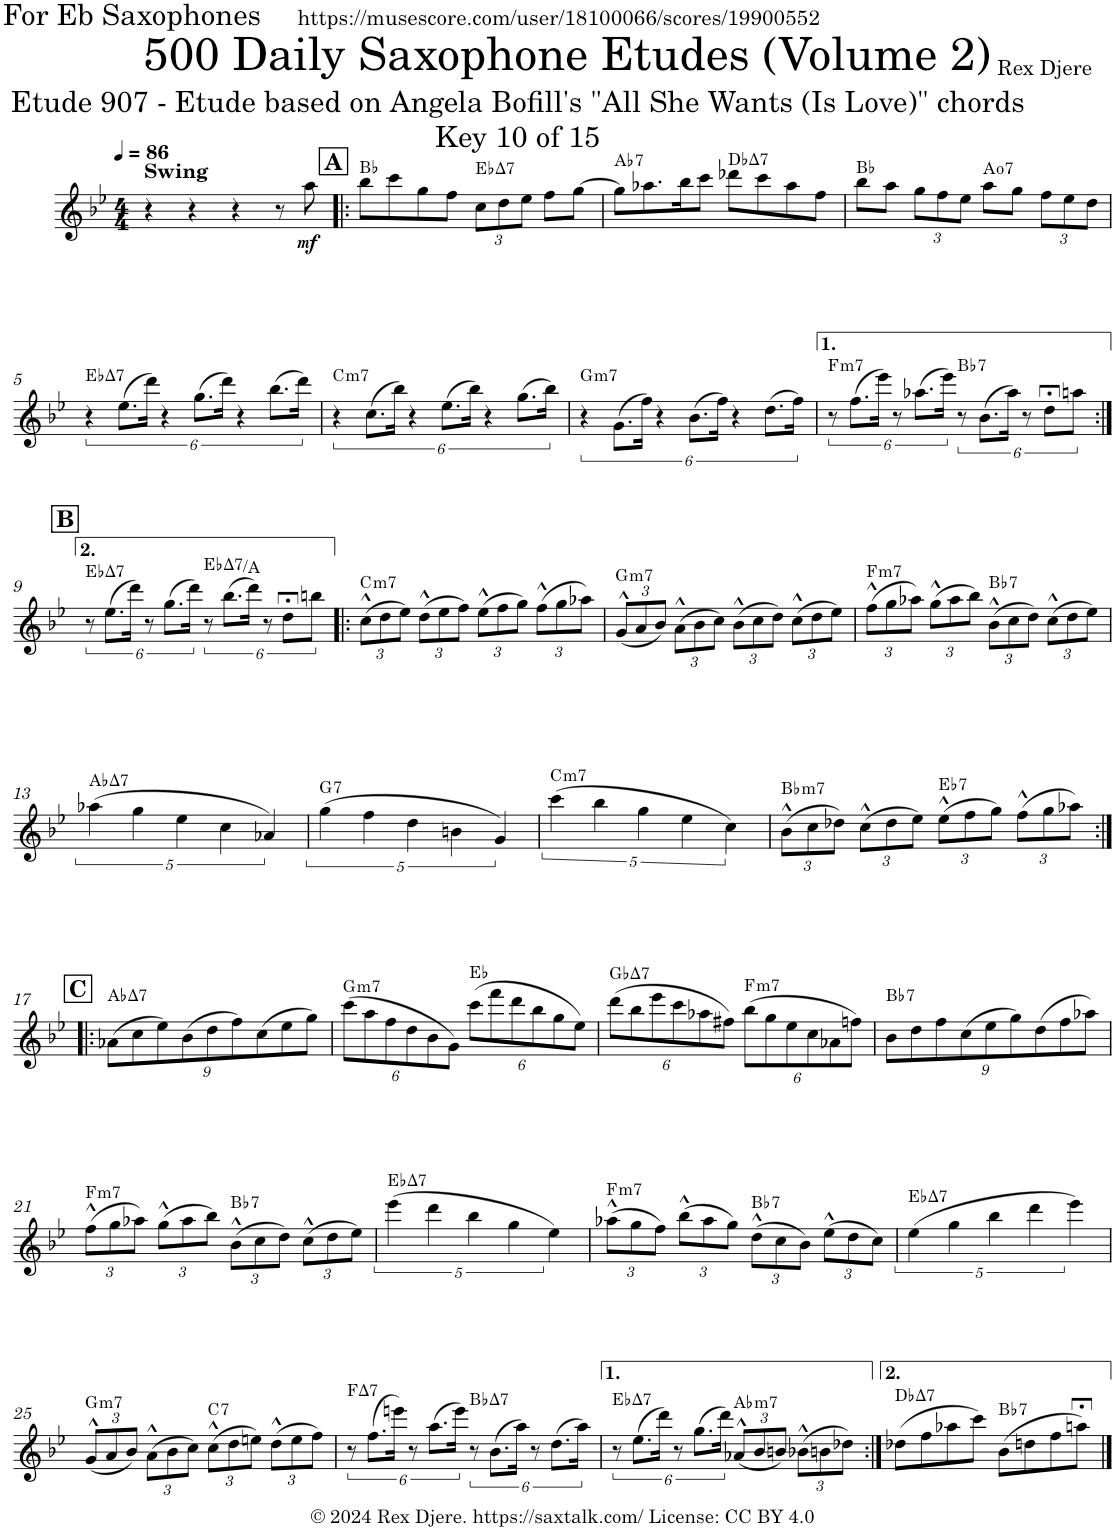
**kern	**dynam	**harte
*part1	*part1	*part1
*staff1	*staff1	*
*I"Alto Saxophone	*	*
*I'A. Sax.	*	*
*clefG2	*	*
*Trd5c9	*	*
*k[b-e-]	*	*
*M4/4	*	*
*MM86	*	*
=1	=1	=1
!LO:TX:a:B:t=Swing	!	!
4r	.	.
4r	.	.
4r	.	.
8r	.	.
!	!LO:DY:b	!
8aa\	mf	.
!!LO:REH:place=s1:a:B:cj:fs=14:t=A
=2!|:	=2!|:	=2!|:
8bb-\L	.	Bb:maj
8ccc\	.	.
8gg\	.	.
8ff\J	.	.
*Xbrackettup	*	*
!	!	!LO:H:kt=7
12cc\L	.	Eb:maj7
12dd\	.	.
12ee-\J	.	.
8ff\L	.	.
[8gg\J	.	.
=3	=3	=3
!	!	!LO:H:kt=7
8gg\L]	.	Ab:7
8.aa-X\	.	.
16bb-\K	.	.
8ccc\J	.	.
!	!	!LO:H:kt=7
8ddd-X\L	.	Db:maj7
8ccc\	.	.
8aa-\	.	.
8ff\J	.	.
=4	=4	=4
8bb-\L	.	Bb:maj
8aa\J	.	.
12gg\L	.	.
12ff\	.	.
12ee-\J	.	.
!	!	!LO:H:kt=7
8aa\L	.	A:dim7
8gg\J	.	.
12ff\L	.	.
12ee-\	.	.
12dd\J	.	.
!!LO:LB:g=z
=5	=5	=5
*brackettup	*	*
!	!	!LO:H:kt=7
6r	.	Eb:maj7
(12.ee-\L	.	.
24ddd\Jk)	.	.
6r	.	.
(12.gg\L	.	.
24ddd\Jk)	.	.
6r	.	.
(12.bb-\L	.	.
24ddd\Jk)	.	.
=6	=6	=6
!	!	!LO:H:kt=m7
6r	.	C:min7
(12.cc\L	.	.
24bb-\Jk)	.	.
6r	.	.
(12.ee-\L	.	.
24bb-\Jk)	.	.
6r	.	.
(12.gg\L	.	.
24bb-\Jk)	.	.
=7	=7	=7
!	!	!LO:H:kt=m7
6r	.	G:min7
(12.g\L	.	.
24ff\Jk)	.	.
6r	.	.
(12.b-\L	.	.
24ff\Jk)	.	.
6r	.	.
(12.dd\L	.	.
24ff\Jk)	.	.
=8	=8	=8
!	!	!LO:H:kt=m7
12r	.	F:min7
(12.ff\L	.	.
24eee-\Jk)	.	.
12r	.	.
(12.aa-X\L	.	.
24eee-\Jk)	.	.
!	!	!LO:H:kt=7
12r	.	Bb:7
(12.b-\L	.	.
24aa-\Jk)	.	.
12r	.	.
12dd;<\L	.	.
12aan\J	.	.
!!LO:LB:g=z
!!LO:REH:place=s1:a:B:cj:fs=14:t=B
=9:|!	=9:|!	=9:|!
!	!	!LO:H:kt=7
12r	.	Eb:maj7
(12.ee-\L	.	.
24ddd\Jk)	.	.
12r	.	.
(12.gg\L	.	.
24ddd\Jk)	.	.
!	!	!LO:H:kt=7
12r	.	Eb:maj7/#4
(12.bb-\L	.	.
24ddd\Jk)	.	.
12r	.	.
12dd;<\L	.	.
12bbn\J	.	.
=10!|:	=10!|:	=10!|:
*Xbrackettup	*	*
!	!	!LO:H:kt=m7
(12cc^^\L	.	C:min7
12dd\	.	.
12ee-\J)	.	.
(12dd^^\L	.	.
12ee-\	.	.
12ff\J)	.	.
(12ee-^^\L	.	.
12ff\	.	.
12gg\J)	.	.
(12ff^^\L	.	.
12gg\	.	.
12aa-X\J)	.	.
=11	=11	=11
!	!	!LO:H:kt=m7
(12g^^/L	.	G:min7
12a/	.	.
12b-/J)	.	.
(12a^^\L	.	.
12b-\	.	.
12cc\J)	.	.
(12b-^^\L	.	.
12cc\	.	.
12dd\J)	.	.
(12cc^^\L	.	.
12dd\	.	.
12ee-\J)	.	.
=12	=12	=12
!	!	!LO:H:kt=m7
(12ff^^\L	.	F:min7
12gg\	.	.
12aa-X\J)	.	.
(12gg^^\L	.	.
12aa-\	.	.
12bb-\J)	.	.
!	!	!LO:H:kt=7
(12b-^^\L	.	Bb:7
12cc\	.	.
12dd\J)	.	.
(12cc^^\L	.	.
12dd\	.	.
12ee-\J)	.	.
!!LO:LB:g=z
=13	=13	=13
*brackettup	*	*
!	!	!LO:H:kt=7
(5aa-X\	.	Ab:maj7
5gg\	.	.
5ee-\	.	.
5cc\	.	.
5a-X/)	.	.
=14	=14	=14
!	!	!LO:H:kt=7
(5gg\	.	G:7
5ff\	.	.
5dd\	.	.
5bn\	.	.
5g/)	.	.
=15	=15	=15
!	!	!LO:H:kt=m7
(5ccc\	.	C:min7
5bb-\	.	.
5gg\	.	.
5ee-\	.	.
5cc\)	.	.
=16	=16	=16
*Xbrackettup	*	*
!	!	!LO:H:kt=m7
(12b-^^\L	.	Bb:min7
12cc\	.	.
12dd-X\J)	.	.
(12cc^^\L	.	.
12dd-\	.	.
12ee-\J)	.	.
!	!	!LO:H:kt=7
(12ee-^^\L	.	Eb:7
12ff\	.	.
12gg\J)	.	.
(12ff^^\L	.	.
12gg\	.	.
12aa-X\J)	.	.
!!LO:LB:g=z
!!LO:REH:place=s1:a:B:cj:fs=14:t=C
=17:|!|:	=17:|!|:	=17:|!|:
!	!	!LO:H:kt=7
(9a-X\L	.	Ab:maj7
9cc\	.	.
9ee-\)	.	.
(9b-\	.	.
9dd\	.	.
9ff\)	.	.
(9cc\	.	.
9ee-\	.	.
9gg\J)	.	.
=18	=18	=18
!	!	!LO:H:kt=m7
(12ccc\L	.	G:min7
12aa\	.	.
12ff\	.	.
12dd\	.	.
12b-\	.	.
12g\J)	.	.
(12ccc\L	.	Eb:maj
12fff\	.	.
12ddd\	.	.
12bb-\	.	.
12gg\	.	.
12ee-\J)	.	.
=19	=19	=19
!	!	!LO:H:kt=7
(12ddd\L	.	Gb:maj7
12bb-\	.	.
12eee-\	.	.
12ccc\	.	.
12aa-X\	.	.
12ff#X\J)	.	.
!	!	!LO:H:kt=m7
(12bb-\L	.	F:min7
12gg\	.	.
12ee-\	.	.
12cc\	.	.
12a-X\	.	.
12ffn\J)	.	.
=20	=20	=20
!	!	!LO:H:kt=7
9b-\L	.	Bb:7
9dd\	.	.
9ff\	.	.
(9cc\	.	.
9ee-\	.	.
9gg\)	.	.
(9dd\	.	.
9ff\	.	.
9aa-X\J)	.	.
!!LO:LB:g=z
=21	=21	=21
!	!	!LO:H:kt=m7
(12ff^^\L	.	F:min7
12gg\	.	.
12aa-X\J)	.	.
(12gg^^\L	.	.
12aa-\	.	.
12bb-\J)	.	.
!	!	!LO:H:kt=7
(12b-^^\L	.	Bb:7
12cc\	.	.
12dd\J)	.	.
(12cc^^\L	.	.
12dd\	.	.
12ee-\J)	.	.
=22	=22	=22
*brackettup	*	*
!	!	!LO:H:kt=7
(5eee-\	.	Eb:maj7
5ddd\	.	.
5bb-\	.	.
5gg\	.	.
5ee-\)	.	.
=23	=23	=23
*Xbrackettup	*	*
!	!	!LO:H:kt=m7
(12aa-X^^\L	.	F:min7
12gg\	.	.
12ff\J)	.	.
(12bb-^^\L	.	.
12aa-\	.	.
12gg\J)	.	.
!	!	!LO:H:kt=7
(12dd^^\L	.	Bb:7
12cc\	.	.
12b-\J)	.	.
(12ee-^^\L	.	.
12dd\	.	.
12cc\J)	.	.
=24	=24	=24
*brackettup	*	*
!	!	!LO:H:kt=7
(5ee-\	.	Eb:maj7
5gg\	.	.
5bb-\	.	.
5ddd\	.	.
5eee-\)	.	.
!!LO:LB:g=z
=25	=25	=25
*Xbrackettup	*	*
!	!	!LO:H:kt=m7
(12g^^/L	.	G:min7
12a/	.	.
12b-/J)	.	.
(12a^^\L	.	.
12b-\	.	.
12cc\J)	.	.
!	!	!LO:H:kt=7
(12cc^^\L	.	C:7
12dd\	.	.
12een\J)	.	.
(12dd^^\L	.	.
12ee\	.	.
12ff\J)	.	.
=26	=26	=26
*brackettup	*	*
!	!	!LO:H:kt=7
12r	.	F:maj7
(12.ff\L	.	.
24eeen\Jk)	.	.
12r	.	.
(12.aa\L	.	.
24eee\Jk)	.	.
!	!	!LO:H:kt=7
12r	.	Bb:maj7
(12.b-\L	.	.
24aa\Jk)	.	.
12r	.	.
(12.dd\L	.	.
24aa\Jk)	.	.
=27	=27	=27
!	!	!LO:H:kt=7
12r	.	Eb:maj7
(12.ee-\L	.	.
24ddd\Jk)	.	.
12r	.	.
(12.gg\L	.	.
24ddd\Jk)	.	.
*Xbrackettup	*	*
!	!	!LO:H:kt=m7
(12a-X^^/L	.	Ab:min7
12b-/	.	.
12bn/J)	.	.
(12b-X^^\L	.	.
12bn\	.	.
12dd-X\J)	.	.
=28:|!	=28:|!	=28:|!
!	!	!LO:H:kt=7
(8dd-X\L	.	Db:maj7
8ff\	.	.
8aa-X\	.	.
8ccc\J)	.	.
!	!	!LO:H:kt=7
(8b-\L	.	Bb:7
8ddn\	.	.
8ff\	.	.
8aan;<\J)	.	.
==	==	==
*-	*-	*-
